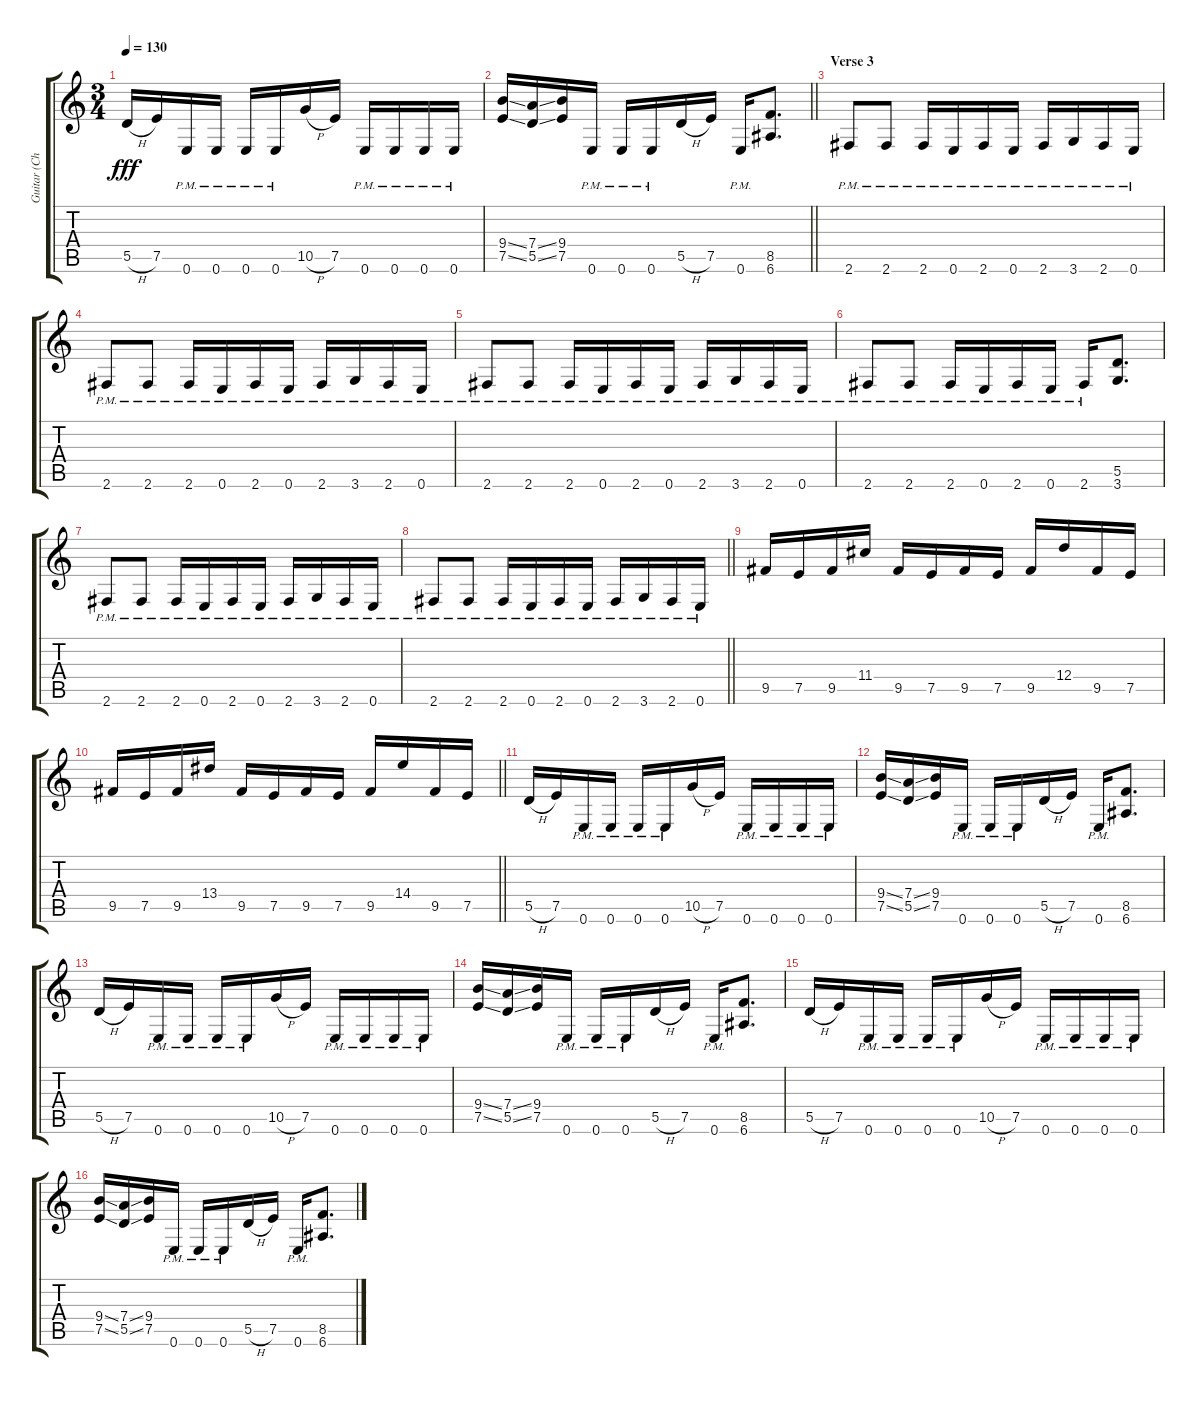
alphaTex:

\track ("Guitar (Chris)" "Guitar (Ch") {instrument distortionguitar}
\staff {score tabs}
\tuning (E4 B3 G3 D3 A2 E2) {hide}
\ts (3 4)
\tempo 130
\clef g2
\ks c
5.5{h}.16{dy fff} 7.5.16 0.6{pm}.16 0.6{pm}.16 0.6{pm}.16 0.6{pm}.16 10.5{h}.16 7.5.16 0.6{pm}.16 0.6{pm}.16 0.6{pm}.16 0.6{pm}.16 |
\barLineRight lightlight
(9.4{ss} 7.5{ss}).16 (7.4{ss} 5.5{ss}).16 (9.4 7.5).16 0.6{pm}.16 0.6{pm}.16 0.6{pm}.16 5.5{h}.16 7.5.16 0.6{pm}.16 (8.5 6.6).8{d} |
\section ("" "Verse 3")
2.6{pm}.8 2.6{pm}.8 2.6{pm}.16 0.6{pm}.16 2.6{pm}.16 0.6{pm}.16 2.6{pm}.16 3.6{pm}.16 2.6{pm}.16 0.6{pm}.16 |
2.6{pm}.8 2.6{pm}.8 2.6{pm}.16 0.6{pm}.16 2.6{pm}.16 0.6{pm}.16 2.6{pm}.16 3.6{pm}.16 2.6{pm}.16 0.6{pm}.16 |
2.6{pm}.8 2.6{pm}.8 2.6{pm}.16 0.6{pm}.16 2.6{pm}.16 0.6{pm}.16 2.6{pm}.16 3.6{pm}.16 2.6{pm}.16 0.6{pm}.16 |
2.6{pm}.8 2.6{pm}.8 2.6{pm}.16 0.6{pm}.16 2.6{pm}.16 0.6{pm}.16 2.6{pm}.16 (5.5 3.6).8{d} |
2.6{pm}.8 2.6{pm}.8 2.6{pm}.16 0.6{pm}.16 2.6{pm}.16 0.6{pm}.16 2.6{pm}.16 3.6{pm}.16 2.6{pm}.16 0.6{pm}.16 |
\barLineRight lightlight
2.6{pm}.8 2.6{pm}.8 2.6{pm}.16 0.6{pm}.16 2.6{pm}.16 0.6{pm}.16 2.6{pm}.16 3.6{pm}.16 2.6{pm}.16 0.6{pm}.16 |
9.5.16 7.5.16 9.5.16 11.4.16 9.5.16 7.5.16 9.5.16 7.5.16 9.5.16 12.4.16 9.5.16 7.5.16 |
\barLineRight lightlight
9.5.16 7.5.16 9.5.16 13.4.16 9.5.16 7.5.16 9.5.16 7.5.16 9.5.16 14.4.16 9.5.16 7.5.16 |
5.5{h}.16 7.5.16 0.6{pm}.16 0.6{pm}.16 0.6{pm}.16 0.6{pm}.16 10.5{h}.16 7.5.16 0.6{pm}.16 0.6{pm}.16 0.6{pm}.16 0.6{pm}.16 |
(9.4{ss} 7.5{ss}).16 (7.4{ss} 5.5{ss}).16 (9.4 7.5).16 0.6{pm}.16 0.6{pm}.16 0.6{pm}.16 5.5{h}.16 7.5.16 0.6{pm}.16 (8.5 6.6).8{d} |
5.5{h}.16 7.5.16 0.6{pm}.16 0.6{pm}.16 0.6{pm}.16 0.6{pm}.16 10.5{h}.16 7.5.16 0.6{pm}.16 0.6{pm}.16 0.6{pm}.16 0.6{pm}.16 |
(9.4{ss} 7.5{ss}).16 (7.4{ss} 5.5{ss}).16 (9.4 7.5).16 0.6{pm}.16 0.6{pm}.16 0.6{pm}.16 5.5{h}.16 7.5.16 0.6{pm}.16 (8.5 6.6).8{d} |
5.5{h}.16 7.5.16 0.6{pm}.16 0.6{pm}.16 0.6{pm}.16 0.6{pm}.16 10.5{h}.16 7.5.16 0.6{pm}.16 0.6{pm}.16 0.6{pm}.16 0.6{pm}.16 |
(9.4{ss} 7.5{ss}).16 (7.4{ss} 5.5{ss}).16 (9.4 7.5).16 0.6{pm}.16 0.6{pm}.16 0.6{pm}.16 5.5{h}.16 7.5.16 0.6{pm}.16 (8.5 6.6).8{d}
